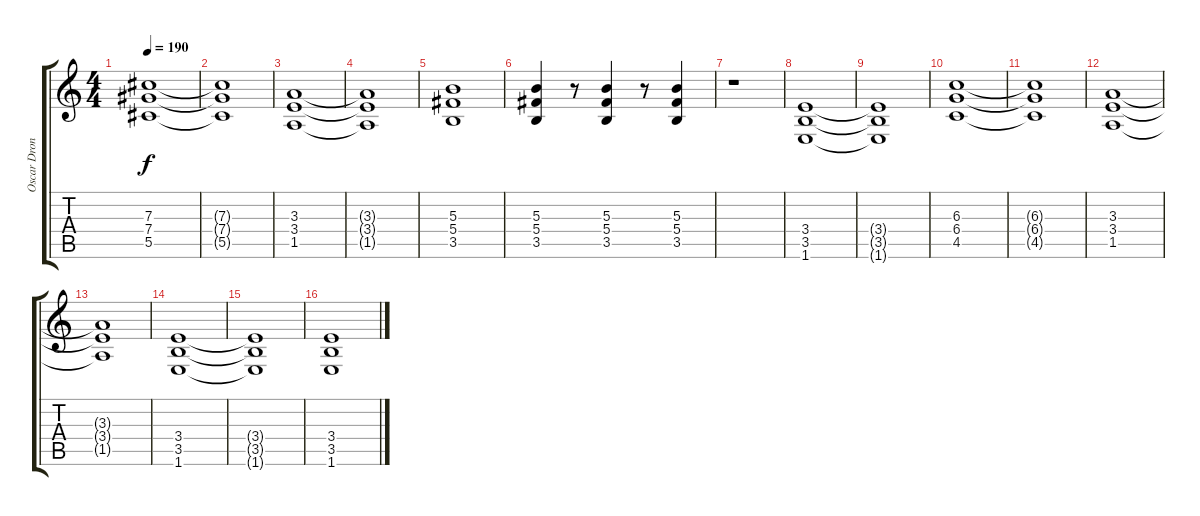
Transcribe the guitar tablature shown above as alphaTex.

\track ("Oscar Dronjak Rhytm" "Oscar Dron") {instrument distortionguitar}
\staff {score tabs}
\tuning (Eb4 Bb3 Gb3 Db3 Ab2 Eb2) {hide}
\ts (4 4)
\tempo 190
\clef g2
\ks c
(7.3 7.4 5.5).1{dy f} |
(7.3{t} 7.4{t} 5.5{t}).1 |
(3.3 3.4 1.5).1 |
(3.3{t} 3.4{t} 1.5{t}).1 |
(5.3 5.4 3.5).1 |
(5.3 5.4 3.5).4 r.8 (5.3 5.4 3.5).4 r.8 (5.3 5.4 3.5).4 |
r.1 |
(3.4 3.5 1.6).1 |
(3.4{t} 3.5{t} 1.6{t}).1 |
(6.3 6.4 4.5).1 |
(6.3{t} 6.4{t} 4.5{t}).1 |
(3.3 3.4 1.5).1 |
(3.3{t} 3.4{t} 1.5{t}).1 |
(3.4 3.5 1.6).1 |
(3.4{t} 3.5{t} 1.6{t}).1 |
(3.4 3.5 1.6).1
